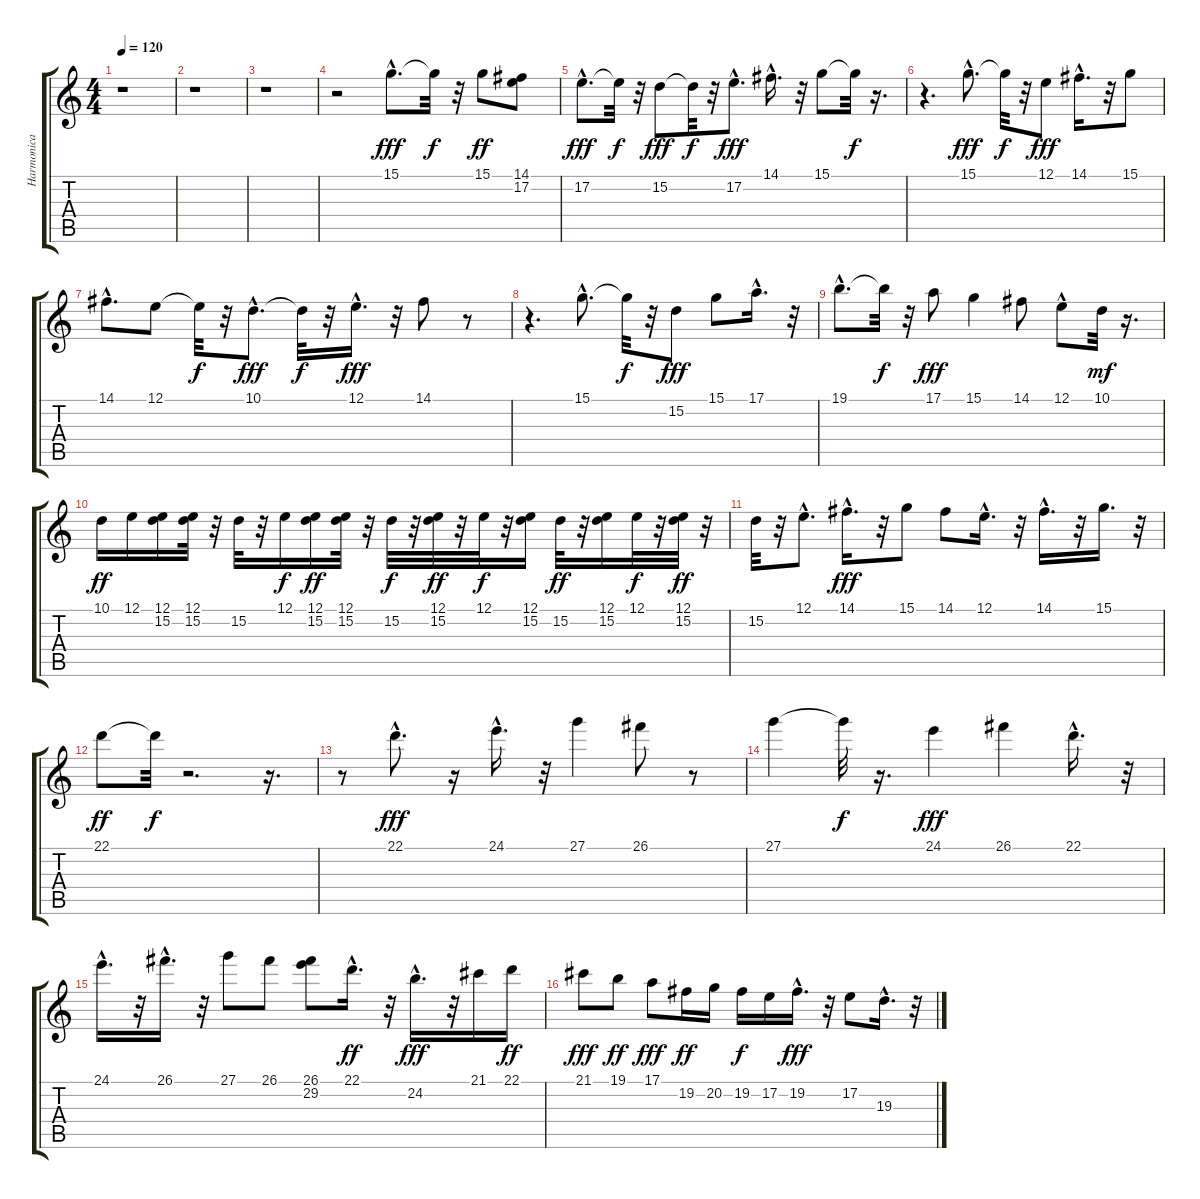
\track ("Harmonica" "Harmonica") {instrument harmonica}
\staff {score tabs}
\tuning (E4 B3 G3 D3 A2 E2) {hide}
\ts (4 4)
\tempo 120
\clef g2
\ks c
r.1{dy fff} |
r.1 |
r.1 |
r.2 15.1{hac}.8{d} 15.1{t}.32{dy f} r.32 15.1.8{dy ff} (14.1 17.2).8 |
17.2{hac}.8{d dy fff} 17.2{t}.32{dy f} r.32 15.2.8{dy fff} 15.2{t}.32{dy f} r.32 17.2{hac}.8{d dy fff} 14.1{hac}.16{d} r.32 15.1.8 15.1{t}.32{dy f} r.16{d} |
r.4{d} 15.1{hac}.8{d dy fff} 15.1{t}.32{dy f} r.32 12.1.8{dy fff} 14.1{hac}.16{d} r.32 15.1.8 |
14.1{hac}.8{d} 12.1.8 12.1{t}.32{dy f} r.32 10.1{hac}.8{d dy fff} 10.1{t}.32{dy f} r.32 12.1{hac}.16{d dy fff} r.32 14.1.8 r.8 |
r.4{d} 15.1{hac}.8{d} 15.1{t}.32{dy f} r.32 15.2.8{dy fff} 15.1.8 17.1{hac}.16{d} r.32 |
19.1{hac}.8{d} 19.1{t}.32{dy f} r.32 17.1.8{dy fff} 15.1.4 14.1.8 12.1{hac}.8 10.1.32{dy mf} r.16{d} |
10.1.16{dy ff} 12.1.16 (12.1 15.2).16 (12.1 15.2).32 r.32 15.2.32 r.32 12.1.16{dy f} (12.1 15.2).16{dy ff} (12.1 15.2).32 r.32 15.2.32{dy f} r.32 (12.1 15.2).32{dy ff} r.32 12.1.32{dy f} r.32 (12.1 15.2).16 15.2.32{dy ff} r.32 (12.1 15.2).16 12.1.32{dy f} r.32 (12.1 15.2).32{dy ff} r.32 |
15.2.32 r.32 12.1{hac}.8{d} 14.1{hac}.16{d dy fff} r.32 15.1.8 14.1.8 12.1{hac}.16{d} r.32 14.1{hac}.16{d} r.32 15.1.16{d} r.32 |
22.1.8{dy ff} 22.1{t}.32{dy f} r.2{d} r.16{d} |
r.8 22.1{hac}.8{d dy fff} r.16 24.1{hac}.16{d} r.32 27.1.4 26.1.8 r.8 |
27.1.4 27.1{t}.32{dy f} r.16{d} 24.1.4{dy fff} 26.1.4 22.1{hac}.16{d} r.32 |
24.1{hac}.16{d} r.32 26.1{hac}.16{d} r.32 27.1.8 26.1.8 (26.1 29.2).8 22.1{hac}.16{d dy ff} r.32 24.2{hac}.16{d dy fff} r.32 21.1.16 22.1.16{dy ff} |
21.1.8{dy fff} 19.1.8{dy ff} 17.1.8{dy fff} 19.2.16{dy ff} 20.2.16 19.2.16{dy f} 17.2.16 19.2{hac}.16{d dy fff} r.32 17.2.8 19.3{hac}.16{d} r.32
